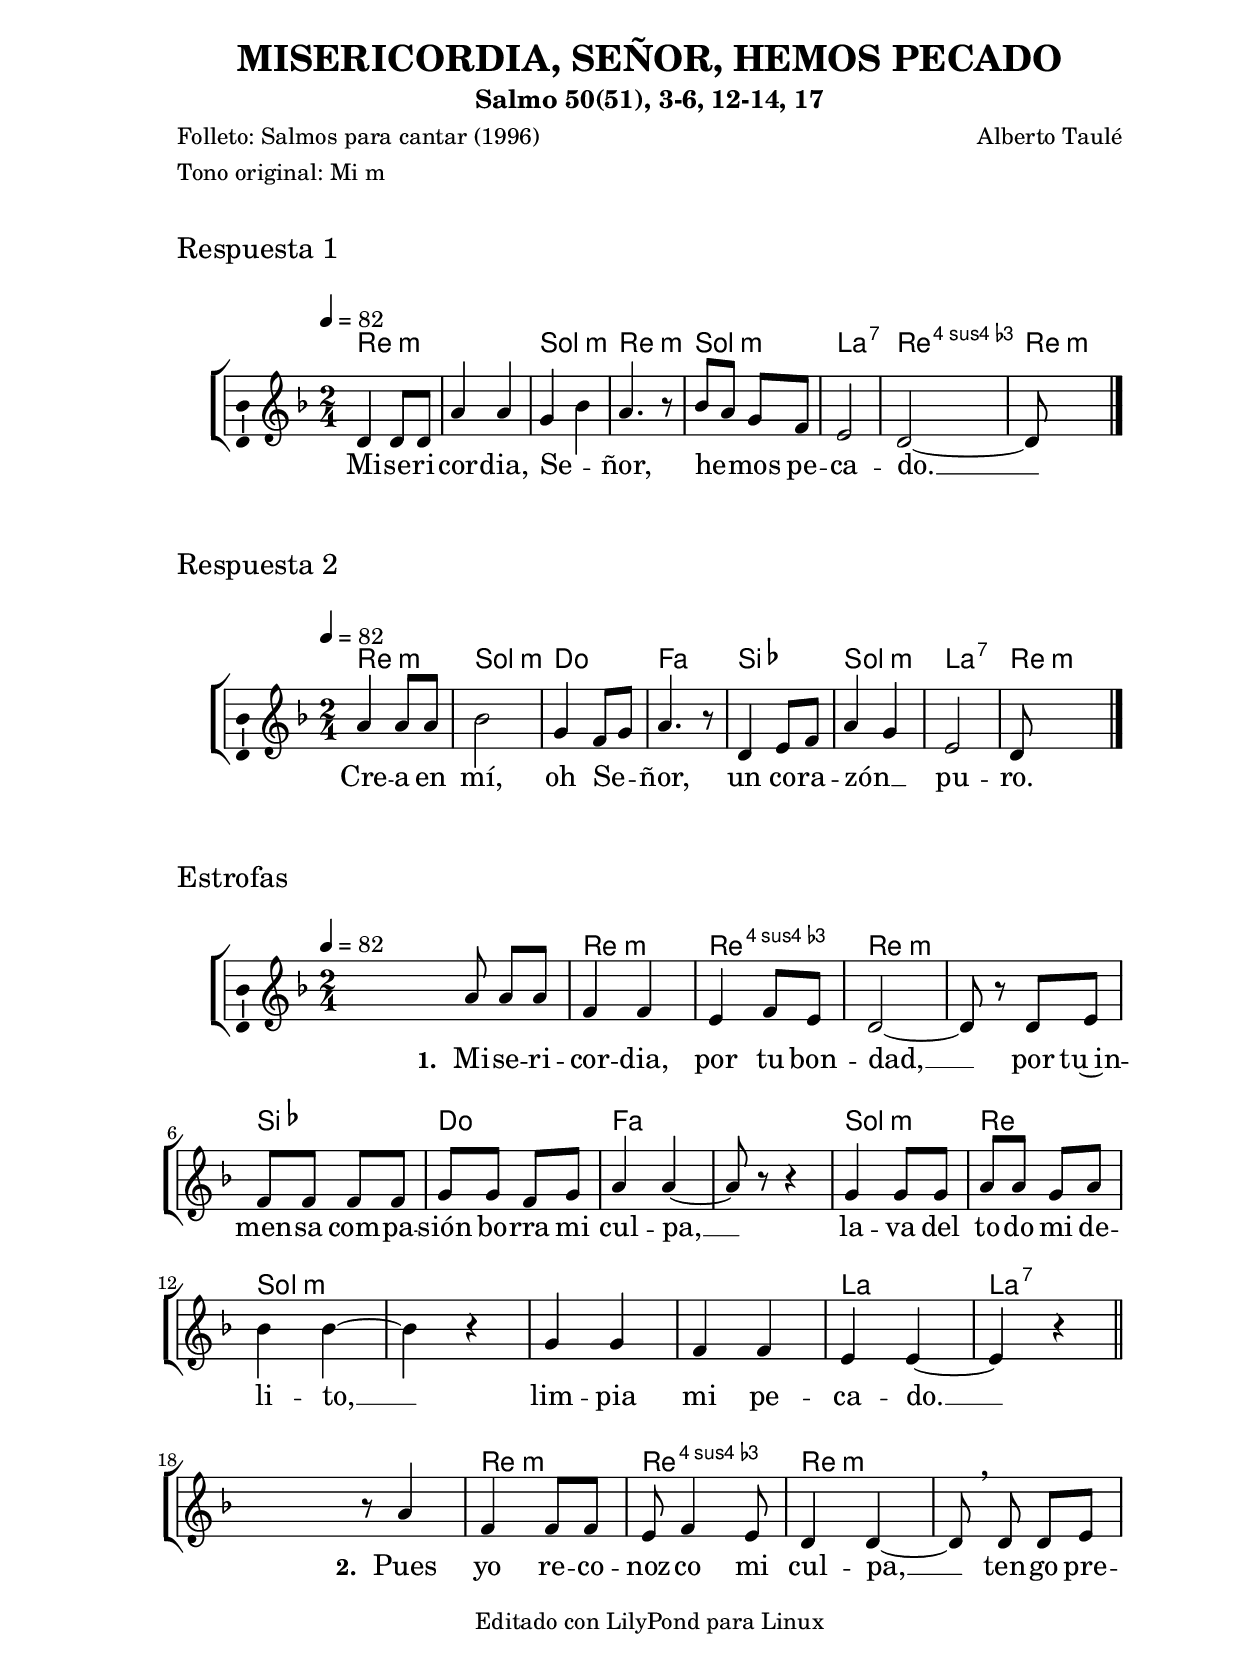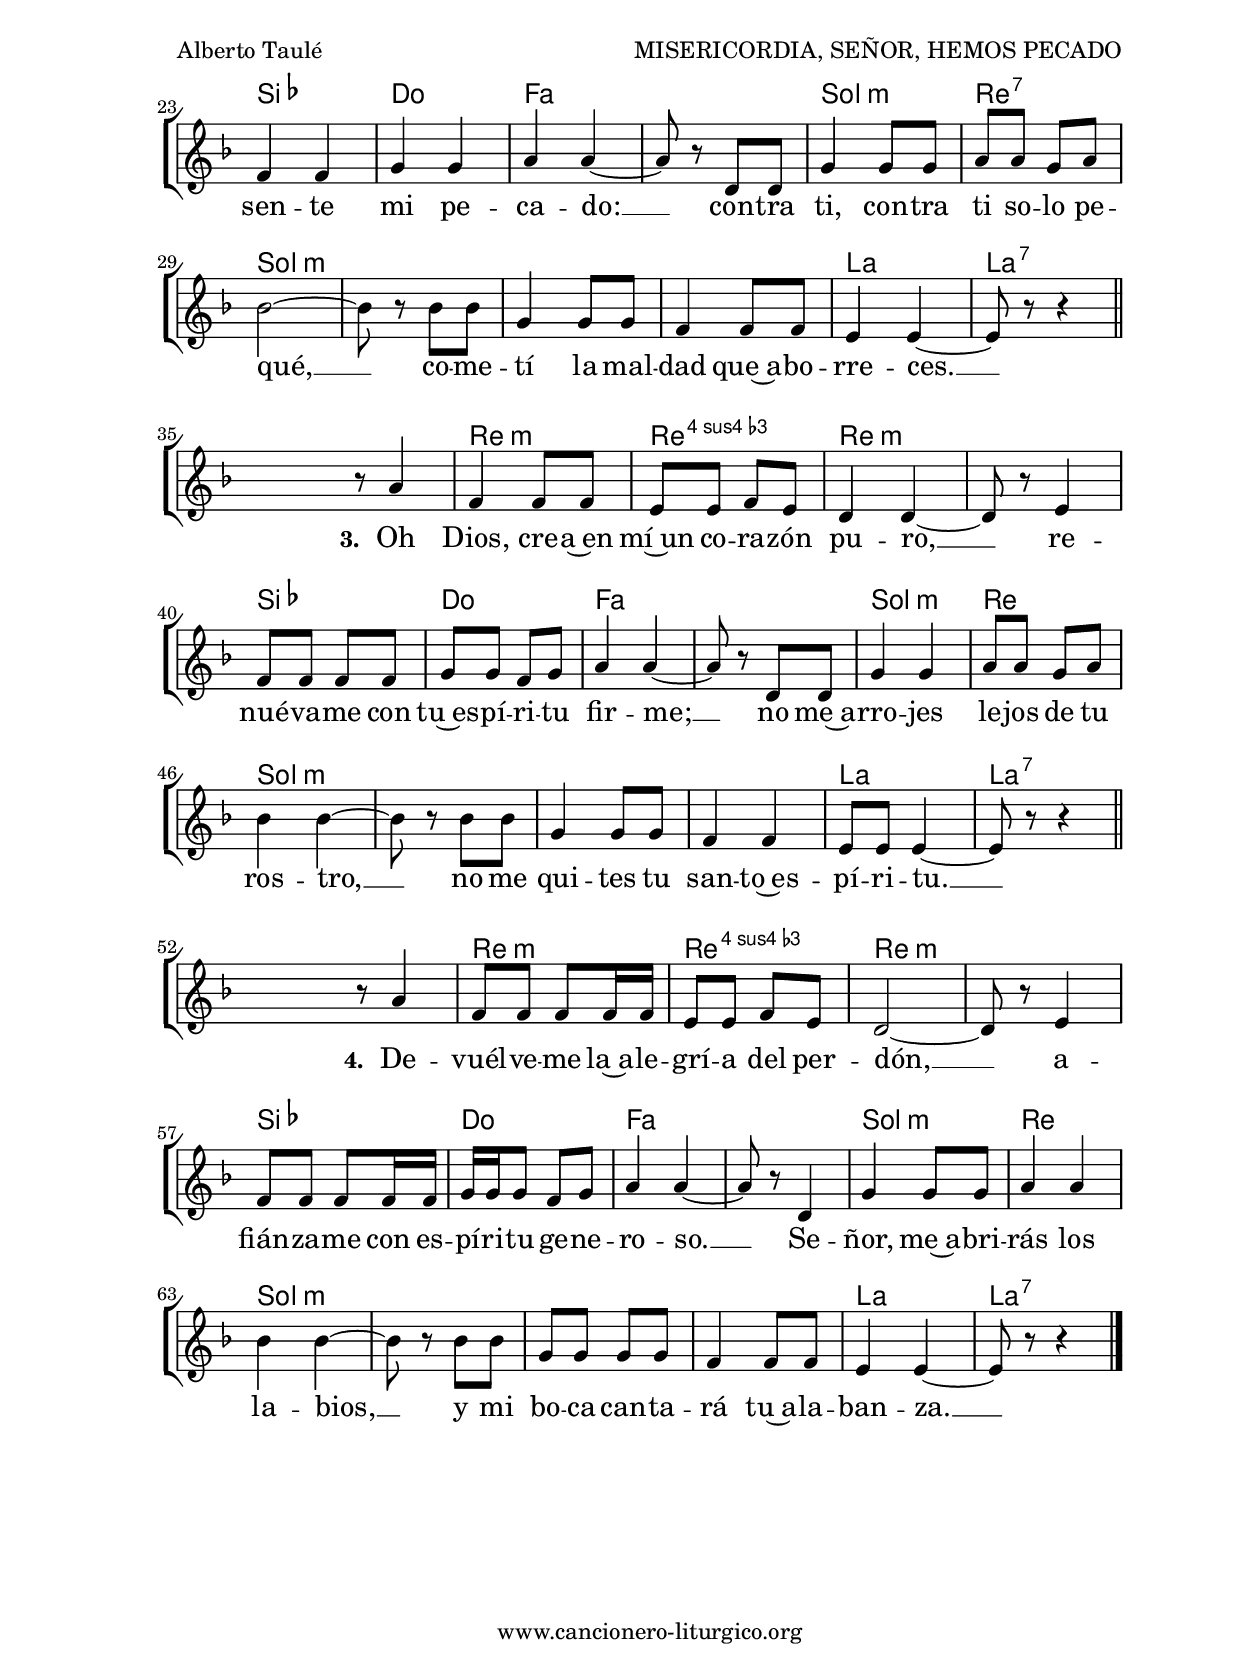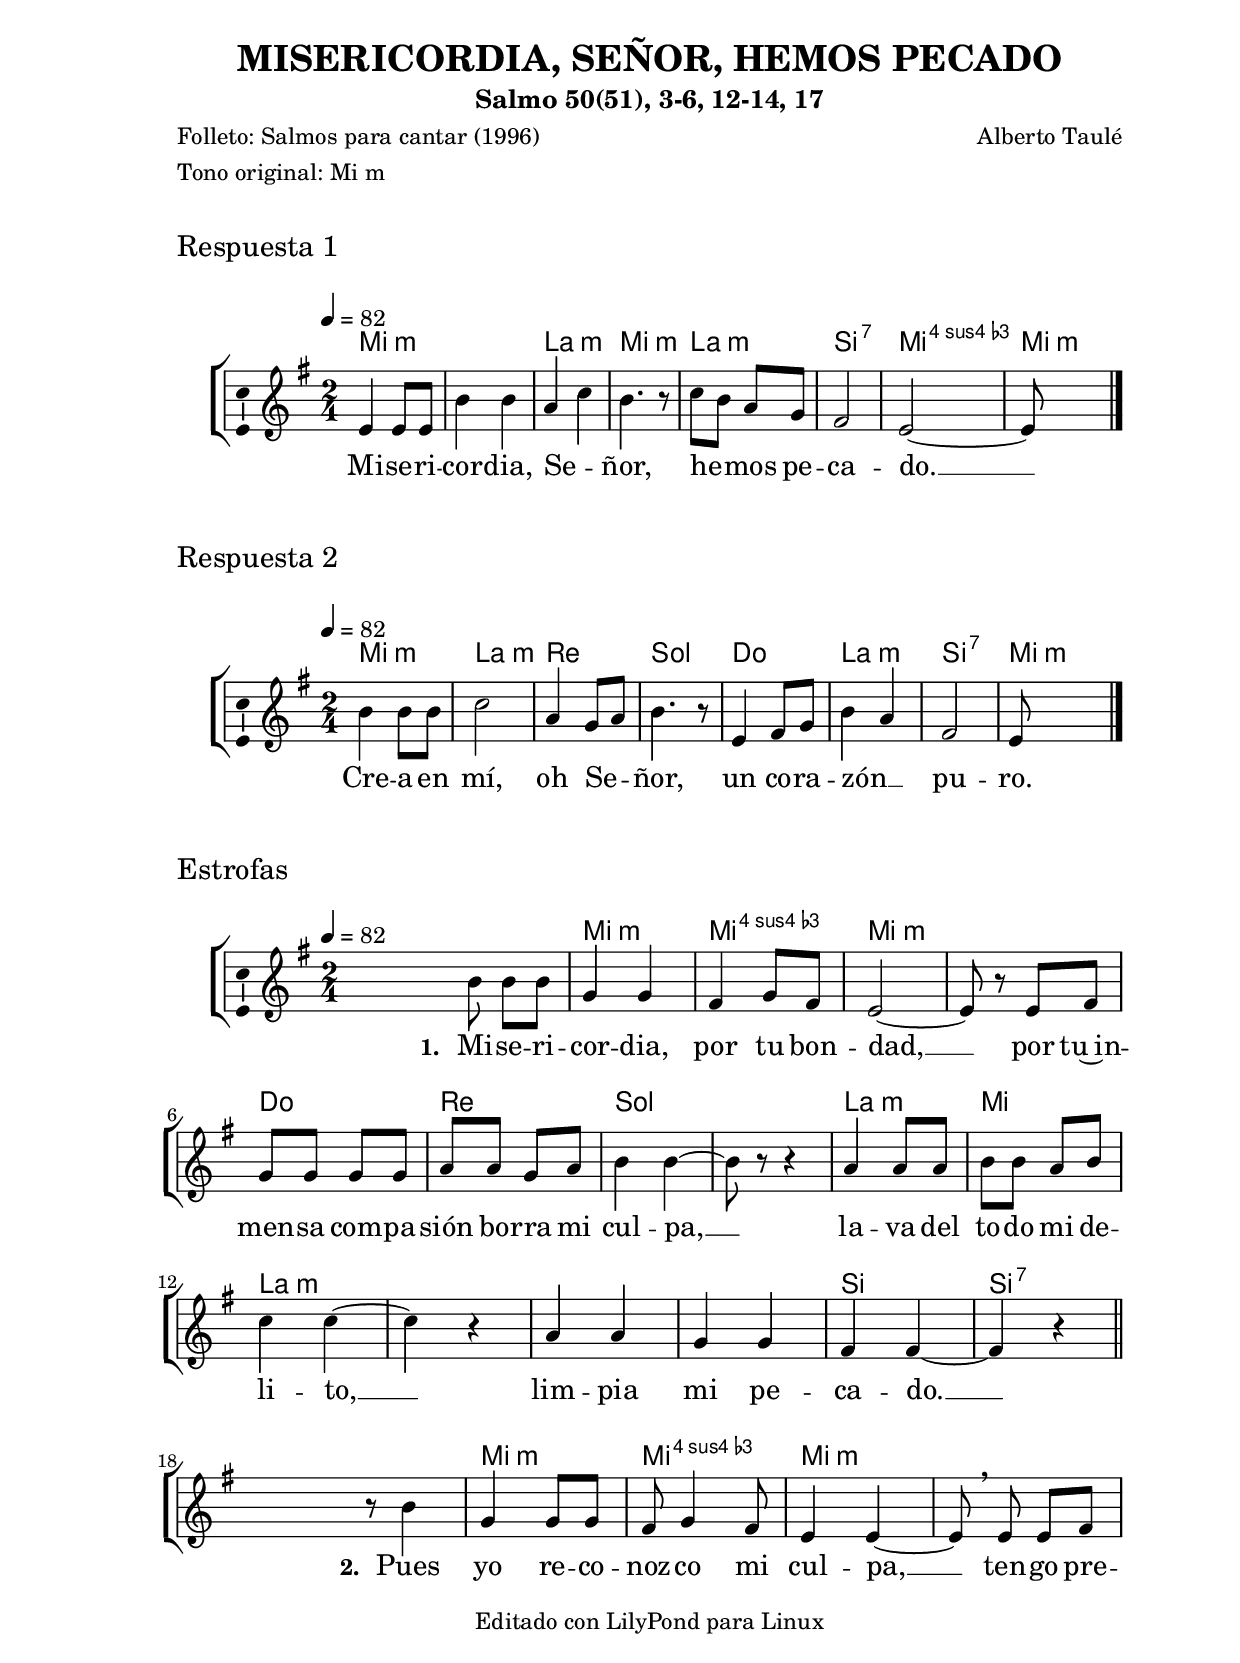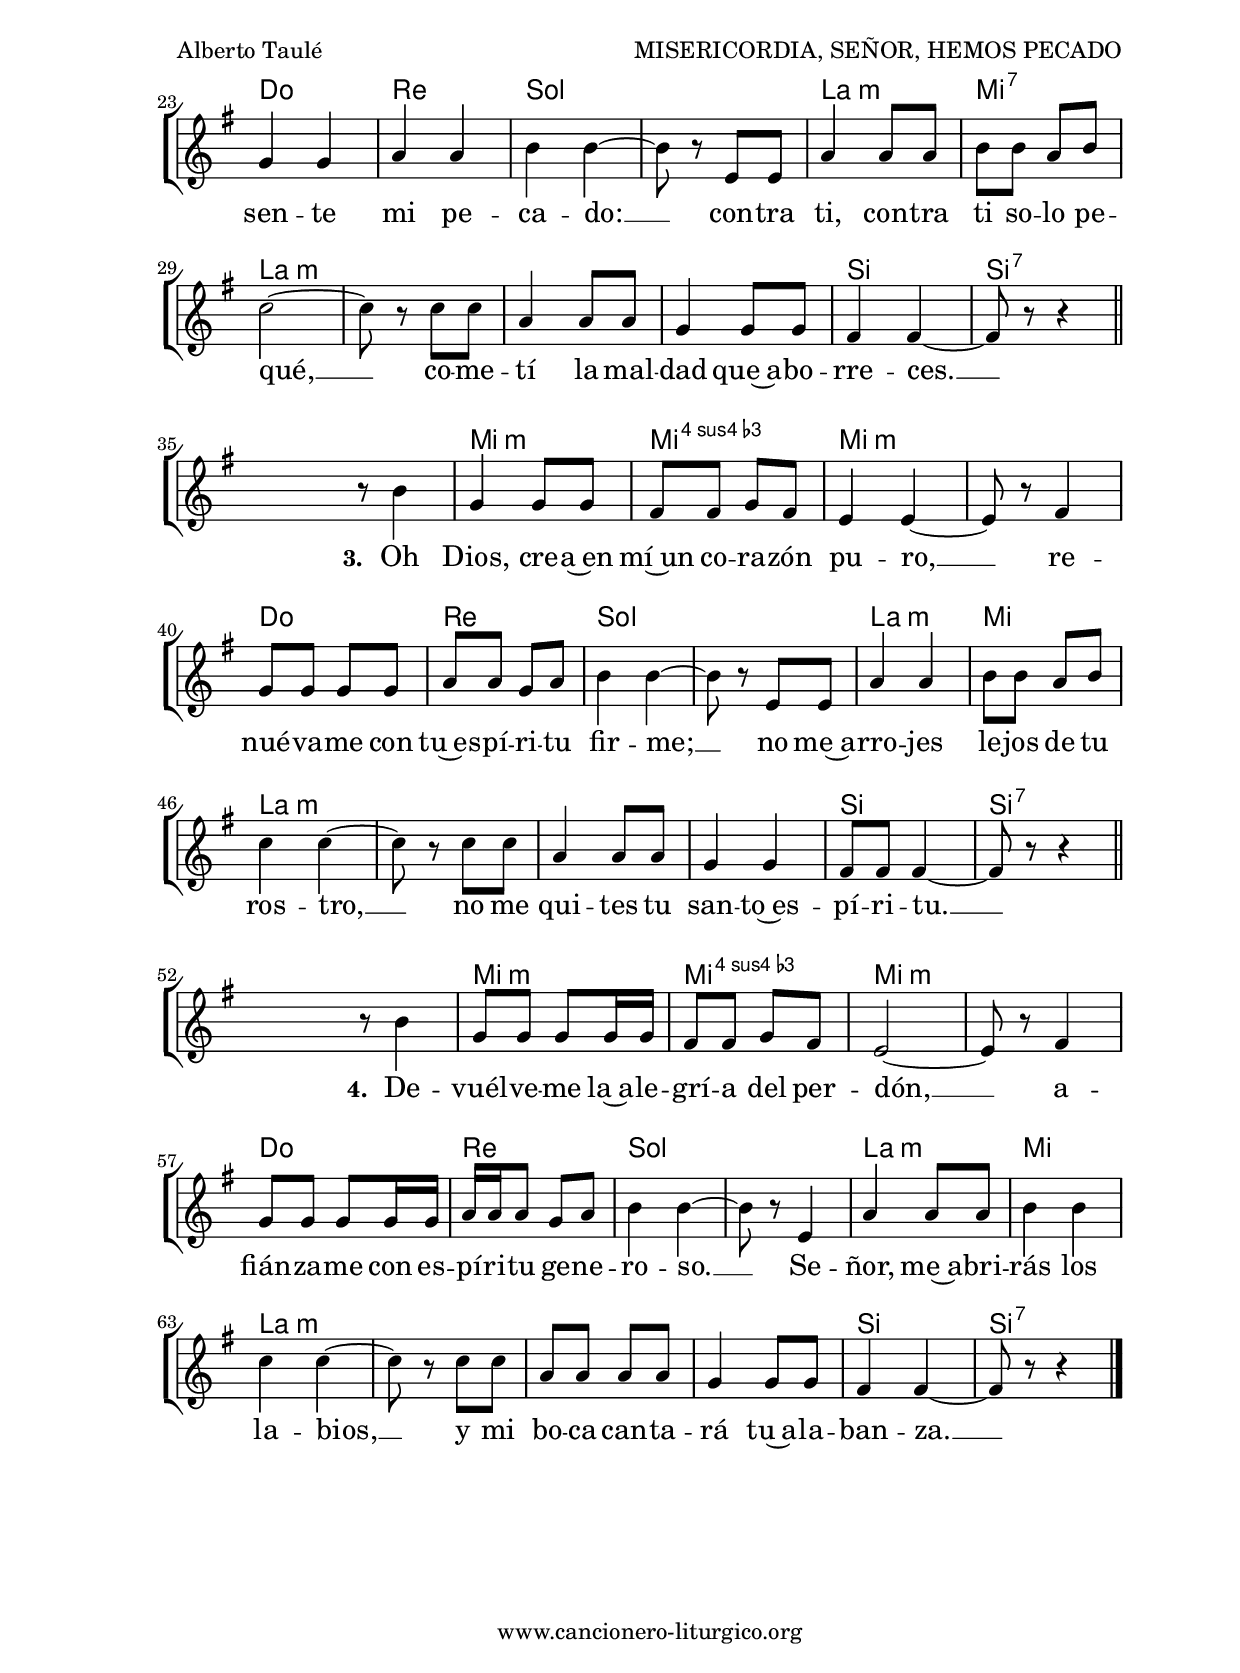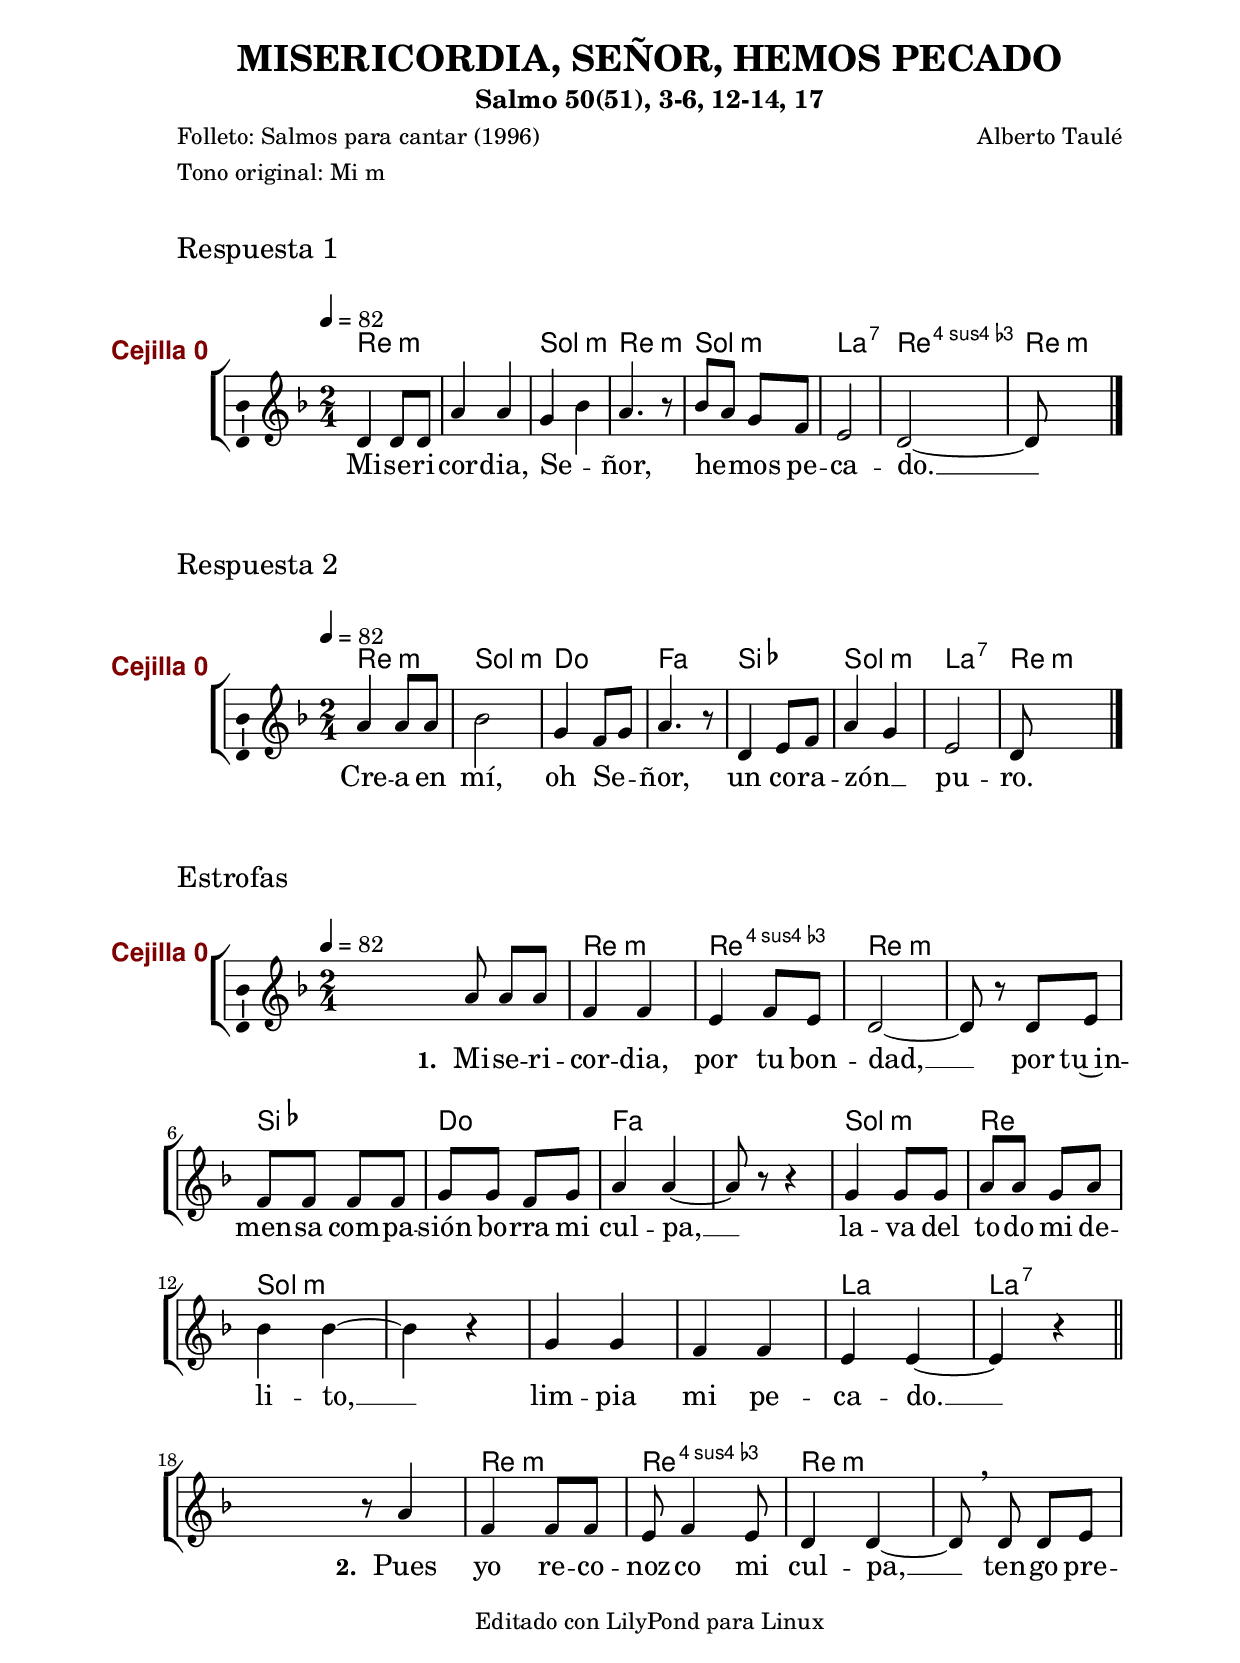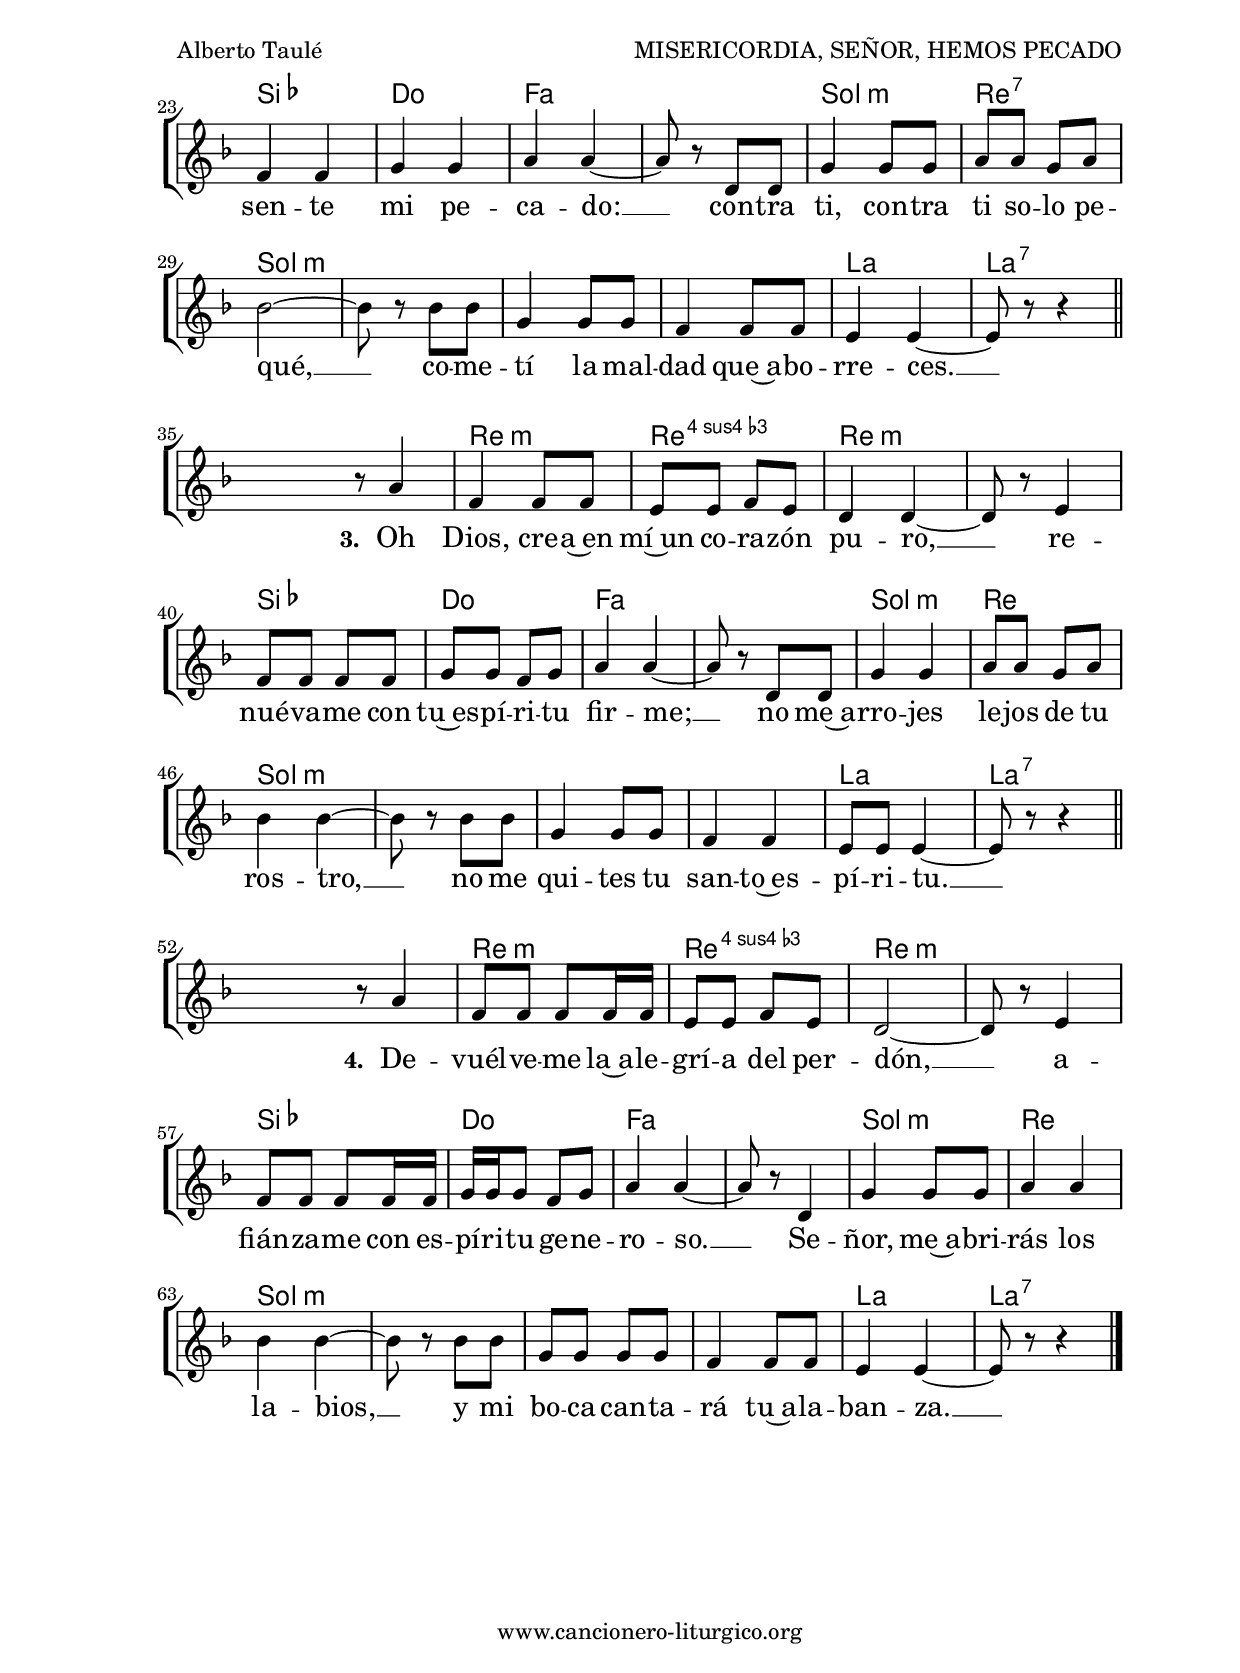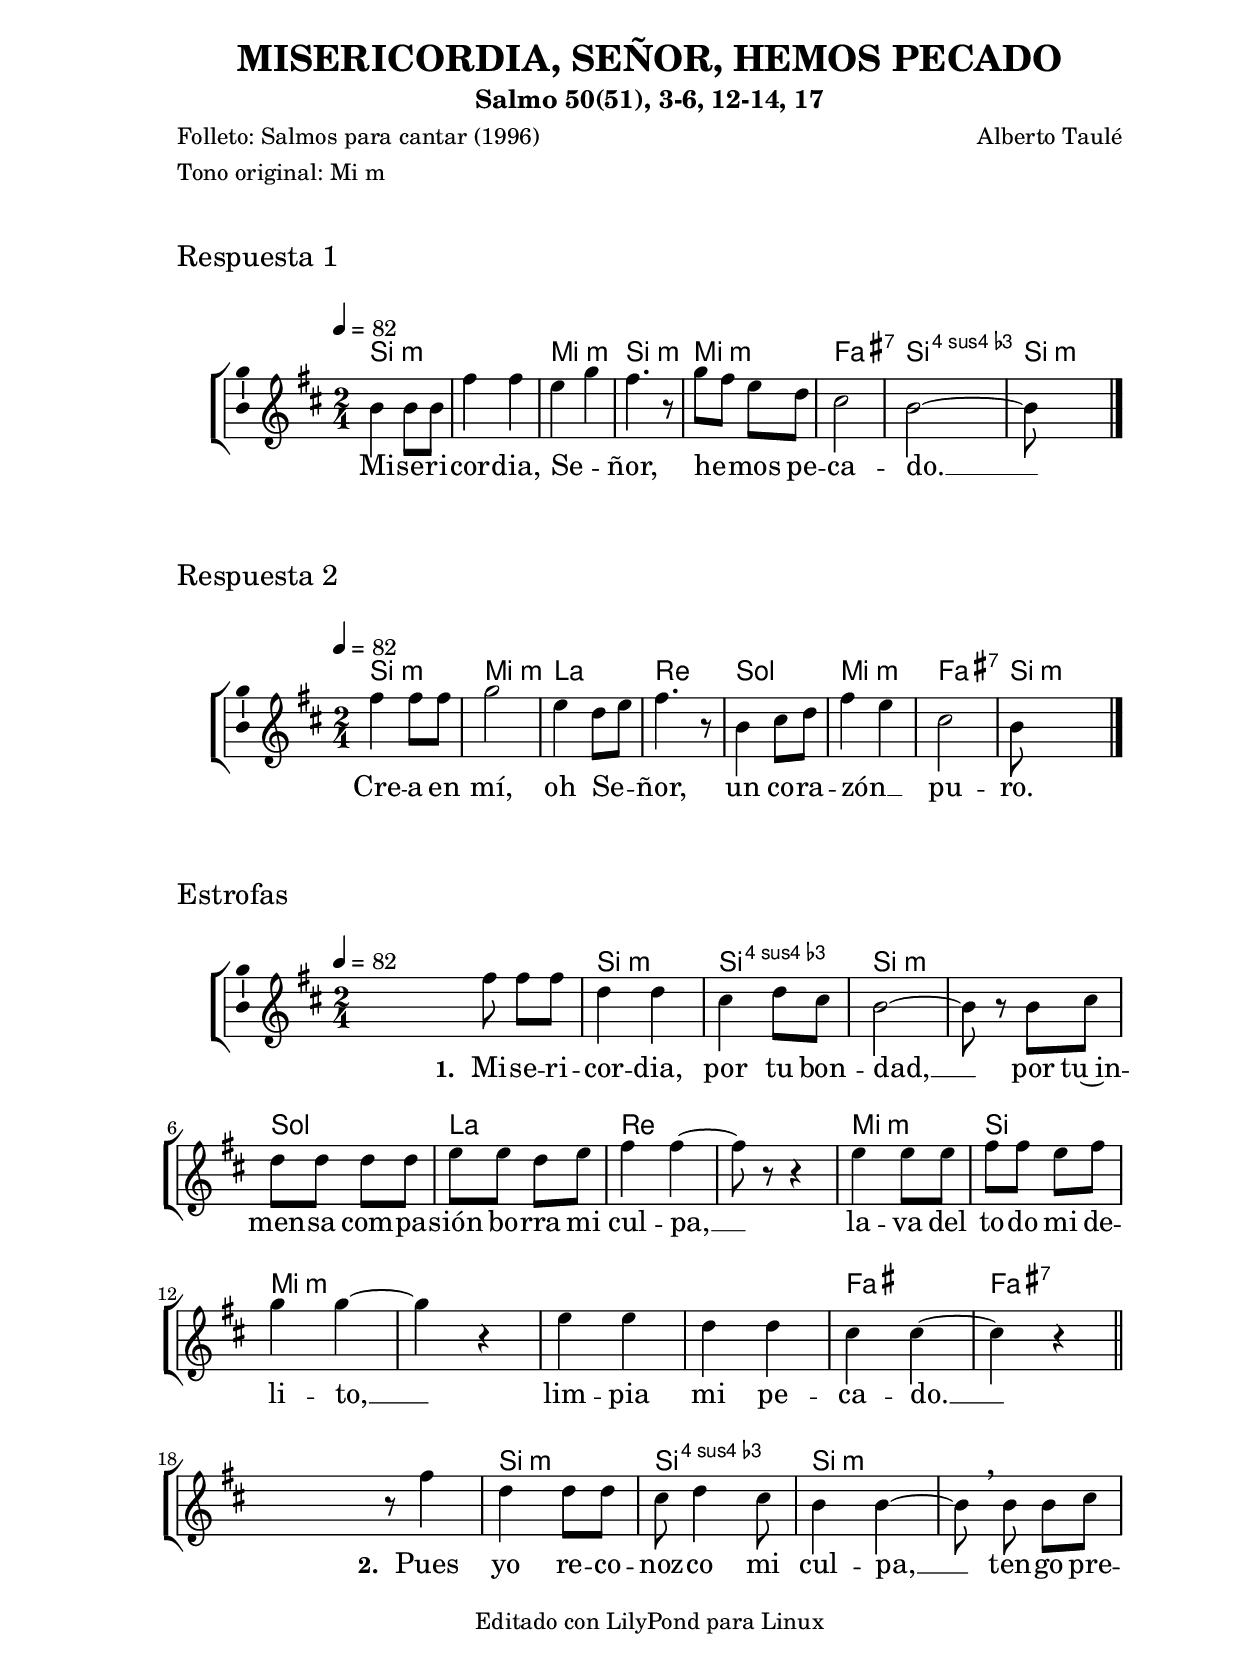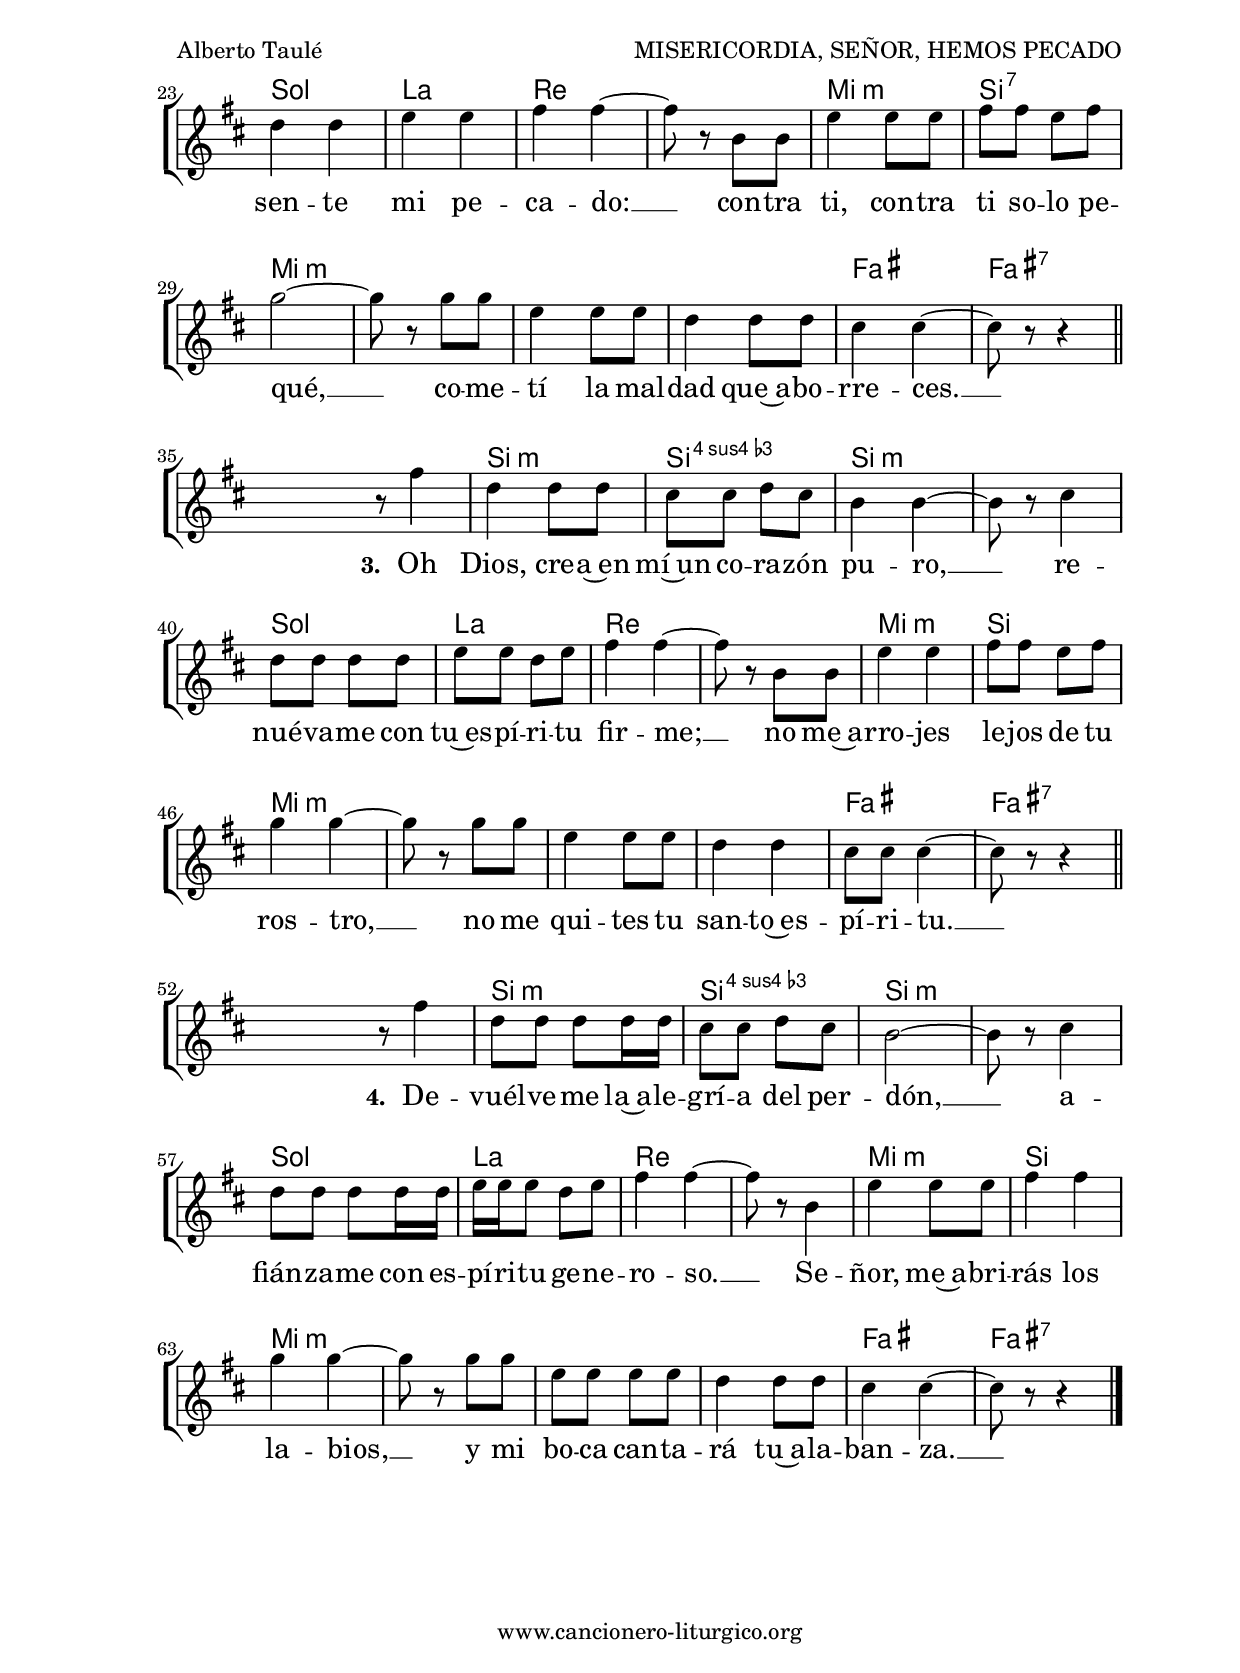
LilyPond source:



%versión de lilypond para la que se ha escrito esta partitura:
\version "2.16.0"

	%Tamaño papel
	#(set-default-paper-size "a4")
	%Tamaño partitura
	#(set-global-staff-size 20)
	%No responde al pulsar sobre una nota
	#(ly:set-option 'point-and-click #f)

%parámetros del encabezamiento:
\header {
	title = "MISERICORDIA, SEÑOR, HEMOS PECADO"
	subtitle = "Salmo 50(51), 3-6, 12-14, 17"
	composer = "Alberto Taulé"
	poet = "Folleto: Salmos para cantar (1996)"
	arranger = ""
	meter = "Tono original: Mi m"
	arranger = ""
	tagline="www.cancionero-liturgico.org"
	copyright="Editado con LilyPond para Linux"
	tiempo = ""
	usos = "Salmo"
	letra = ""
	}

%parámetros asociados al papel:
\paper  {
	oddHeaderMarkup = \markup {\fill-line { \on-the-fly #not-first-page \fromproperty #'header:title \on-the-fly #not-first-page \fromproperty #'header:composer }}
	evenHeaderMarkup = \markup {\fill-line { \fromproperty #'header:composer \fromproperty #'header:title }}
	#(set-paper-size "a4")
	print-page-number = ##f
	first-page-number = 1
	print-first-page-number = ##f
	head-separation = 3.0 \cm
	top-margin = 2.0 \cm
	bottom-margin = 0.5\cm
	left-margin = 3.0 \cm
	line-width = 16.0 \cm 
	indent = 8\mm
	interscoreline = 2.\mm
	between-system-space = 15\mm
%	para que las partituras no llenen la hoja:
	ragged-bottom = ##t
%	idem para la última hoja:
	ragged-last-bottom = ##f
%	para que las partituras llenen el ancho del papel:
	ragged-last = ##f
	after-title-space = 2.5 \cm
%page-count=2
%system-count=8

	%Flexible Vertical Spacing
	markup-system-spacing =
	#'((basic-distance . 5) (minimum-distance . 3) (padding . 3))
	score-markup-spacing =
	#'((basic-distance . 15) (minimum-distance . 10) (padding . 3))
%	score-system-spacing =
%	#'((basic-distance . 15) (minimum-distance . 10) (padding . 5))
	system-system-spacing =
	#'((basic-distance . 5) (minimum-distance . 3) (padding . 3))
	markup-markup-spacing =
	#'((basic-distance . 20) (minimum-distance . 15) (padding . 3))
	last-bottom-spacing =
	#'((basic-distance . 5) (minimum-distance . 5) (padding . 3))
%	top-system-spacing =
%	#'((basic-distance . 10) (minimum-distance . 5) (padding . 3))
%	top-markup-spacing =
%	#'((basic-distance . 15) (minimum-distance . 10) (padding . 3))

	}


%parámetros que afectan a toda la partitura:
global =  {
	%clave de sol (G):
	\clef G
	%armadura:
	\transpose e d
	\key e \minor
	\tempo 4=82
	\set Score.tempoHideNote = ##f
	}


%%%%%%%%%%%%%%%%%%%%%%%%%%%%%%%%%%%%%%%%%%%%%%%%%%%%%%%
%%%%%%%%%%%%%%%%%%%%%%%%%%%%%%%%%%%%%%%%%%%%%%%%%%%%%%%
%%%%%%%%%%%%%%%%%%%%%%%%%%%%%%%%%%%%%%%%%%%%%%%%%%%%%%%


acordesrespuno = {
	\italianChords
	\chordmode {
	\transpose e d
{

e2:m s a:m e:m a:m b:7 e:m4 e:m

}
}
}

melodiarespuno = 
	\transpose e d
{
	\relative c'{

\time 2/4

e4 e8 e
b'4 b
a4 c
b4. r8
c8 b a g
fis2
e2~
e8 s8 s4

\bar "|."
}
}


textorespuno = \lyricmode {

Mi -- se -- ri -- cor -- dia, Se -- _ ñor,
he -- _ mos pe -- ca -- do. __

	}

acordesrespunoStaff = \context ChordNames = acordesrespunoStaff <<
	\set chordChanges = ##t
	\acordesrespuno
	>>


%%%%%%%%%%%%%%%%%%%%%%%%%%%%%%%%%%% CEJILLA %%%%%%%%%%%%%%%%%%%%%%%%%%%%%%%%%%%
acordesrespunocejilla = {
%%%	\override ChordNames.ChordName #'font-size = #-1
%%%	\override ChordNames.ChordName #'font-series = #'bold
	\transpose c c {
		\acordesrespuno
		}
	}

acordesrespunocejillaStaff = \context ChordNames = acordesrespunocejillaStaff <<
	\set Staff.instrumentName = \markup \with-color #darkred \larger \bold \sans "Cejilla 0"
	\set chordChanges = ##t
	\acordesrespunocejilla
	>>
%%%%%%%%%%%%%%%%%%%%%%%%%%%%%%%%%%% CEJILLA %%%%%%%%%%%%%%%%%%%%%%%%%%%%%%%%%%%


vozrespunoStaff = \context Voice = vozrespunoStaff
\with {\consists "Ambitus_engraver"}
<<
%	\set Staff.instrumentName = ""
%	\set Staff.shortInstrumentName = ""
%	\set Staff.midiInstrument = #"clarinet"
%	\set Staff.midiInstrument = #"cello"
%	\set Staff.midiInstrument = #"flute"
	\set Staff.midiInstrument = #"electric guitar (jazz)"
%	\set Staff.midiInstrument = #"english horn"
%	\set Staff.midiInstrument = #"violin"
%	\set Staff.midiInstrument = #"glockenspiel"
	\set Staff.midiMinimumVolume = #0.7
	\set Staff.midiMaximumVolume = #0.9
	\global
	\melodiarespuno
	>>

textorespunoStaff = \context Lyrics = textorespunoStaff <<
	\lyricsto vozrespunoStaff \textorespuno
	>>


%%%%%%%%%%%%%%%%%%%%%%%%%%%%%%%%%%%%%%%%%%%%%%%%%%%%%%%
%%%%%%%%%%%%%%%%%%%%%%%%%%%%%%%%%%%%%%%%%%%%%%%%%%%%%%%
%%%%%%%%%%%%%%%%%%%%%%%%%%%%%%%%%%%%%%%%%%%%%%%%%%%%%%%


acordesrespdos = {
	\italianChords
	\chordmode {
	\transpose e d
{

e2:m a:m d g c a:m b:7 e:m

}
}
}

melodiarespdos = 
	\transpose e d
{
	\relative c''{

\time 2/4

b4 b8 b
c2
a4 g8 a
b4. r8
e,4 fis8 g
b4 a
fis2
e8 s8 s4

\bar "|."
}
}


textorespdos = \lyricmode {

Cre -- a en mí, oh Se -- _ ñor, un co -- ra -- zón __ _ pu -- ro.

	}

acordesrespdosStaff = \context ChordNames = acordesrespdosStaff <<
	\set chordChanges = ##t
	\acordesrespdos
	>>


%%%%%%%%%%%%%%%%%%%%%%%%%%%%%%%%%%% CEJILLA %%%%%%%%%%%%%%%%%%%%%%%%%%%%%%%%%%%
acordesrespdoscejilla = {
%%%	\override ChordNames.ChordName #'font-size = #-1
%%%	\override ChordNames.ChordName #'font-series = #'bold
	\transpose c c {
		\acordesrespdos
		}
	}

acordesrespdoscejillaStaff = \context ChordNames = acordesrespdoscejillaStaff <<
	\set Staff.instrumentName = \markup \with-color #darkred \larger \bold \sans "Cejilla 0"
	\set chordChanges = ##t
	\acordesrespdoscejilla
	>>
%%%%%%%%%%%%%%%%%%%%%%%%%%%%%%%%%%% CEJILLA %%%%%%%%%%%%%%%%%%%%%%%%%%%%%%%%%%%


vozrespdosStaff = \context Voice = vozrespdosStaff
\with {\consists "Ambitus_engraver"}
<<
%	\set Staff.instrumentName = ""
%	\set Staff.shortInstrumentName = ""
%	\set Staff.midiInstrument = #"clarinet"
%	\set Staff.midiInstrument = #"cello"
%	\set Staff.midiInstrument = #"flute"
	\set Staff.midiInstrument = #"electric guitar (jazz)"
%	\set Staff.midiInstrument = #"english horn"
%	\set Staff.midiInstrument = #"violin"
%	\set Staff.midiInstrument = #"glockenspiel"
	\set Staff.midiMinimumVolume = #0.7
	\set Staff.midiMaximumVolume = #0.9
	\global
	\melodiarespdos
	>>

textorespdosStaff = \context Lyrics = textorespdosStaff <<
	\lyricsto vozrespdosStaff \textorespdos
	>>


%%%%%%%%%%%%%%%%%%%%%%%%%%%%%%%%%%%%%%%%%%%%%%%%%%%%%%%
%%%%%%%%%%%%%%%%%%%%%%%%%%%%%%%%%%%%%%%%%%%%%%%%%%%%%%%
%%%%%%%%%%%%%%%%%%%%%%%%%%%%%%%%%%%%%%%%%%%%%%%%%%%%%%%


acordesrespest = {
	\italianChords
	\chordmode {
	\transpose e d
{

s2
e2:m e:m4 e:m s c d g s a:m e a:m s s s b b:7
s2
e2:m e:m4 e:m s c d g s a:m e:7 a:m s s s b b:7
s2
e2:m e:m4 e:m s c d g s a:m e a:m s s s b b:7
s2
e2:m e:m4 e:m s c d g s a:m e a:m s s s b b:7

}
}
}

melodiarespest = 
	\transpose e d
{
	\relative c''{

\time 2/4

s8 b8 b b
g4 g
fis4 g8 fis
e2~
e8 r8 e8 fis
g8 g g g
a8 a g a
b4 b~
b8 r8 r4
a4 a8 a
b8 b a b
c4 c~
c4 r4
a4 a
g4 g
fis4 fis~
fis4 r4

\bar "||"
\break

s8 r8 b4
g4 g8 g
fis8 g4 fis8
e4 e~
e8 \noBeam \breathe e8 e fis
g4 g
a4 a
b4 b~
b8 r8 e,8 e
a4 a8 a
b8 b a b
c2~
c8 r8 c8 c
a4 a8 a
g4 g8 g
fis4 fis~
fis8 r8 r4

\bar "||"
\break

s8 r8 b4
g4 g8 g
fis8 fis g fis
e4 e~
e8 r8 fis4
g8 g g g
a8 a g a
b4 b~
b8 r8 e,8 e
a4 a
b8 b a b
c4 c~
c8 r8 c8 c
a4 a8 a
g4 g
fis8 fis fis4~
fis8 r8 r4

\bar "||"
\break

s8 r8 b4
g8 g g g16 g
fis8 fis g fis
e2~
e8 r8 fis4
g8 g g g16 g
a16 a a8 g a
b4 b~
b8 r8 e,4
a4 a8 a
b4 b
c4 c~
c8 r8 c8 c
a8 a a a
g4 g8 g
fis4 fis~
fis8 r8 r4

\bar "|."
}
}


textorespest = \lyricmode {

\set stanza =#"1. " Mi -- se -- ri -- cor -- dia, por tu bon -- dad, __
por tu~in -- men -- sa com -- pa -- sión bo -- rra mi cul -- pa, __
la -- va del to -- do mi de -- li -- to, __
lim -- pia mi pe -- ca -- do. __

\set stanza =#"2. " Pues yo re -- co -- noz -- co mi cul -- pa, __
ten -- go pre -- sen -- te mi pe -- ca -- do: __
con -- tra ti, con -- tra ti so -- lo pe -- qué, __
co -- me -- tí la mal -- dad que~a -- bo -- rre -- ces. __

\set stanza =#"3. " Oh Dios, cre -- a~en mí~un co -- ra -- zón pu -- ro, __
re -- nué -- va -- me con tu~es -- pí -- ri -- tu fir -- me; __
no me~a -- rro -- jes le -- jos de tu ros -- tro, __
no me qui -- tes tu san -- to~es -- pí -- ri -- tu. __

\set stanza =#"4. " De -- vuél -- ve -- me la~a -- le -- grí -- a del per -- dón, __
a -- fián -- za -- me con es -- pí -- ri -- tu ge -- ne -- ro -- so. __
Se -- ñor, me~a -- bri -- rás los la -- bios, __
y mi bo -- ca can -- ta -- rá tu~a -- la -- ban -- za. __

	}

acordesrespestStaff = \context ChordNames = acordesrespestStaff <<
	\set chordChanges = ##t
	\acordesrespest
	>>


%%%%%%%%%%%%%%%%%%%%%%%%%%%%%%%%%%% CEJILLA %%%%%%%%%%%%%%%%%%%%%%%%%%%%%%%%%%%
acordesrespestcejilla = {
%%%	\override ChordNames.ChordName #'font-size = #-1
%%%	\override ChordNames.ChordName #'font-series = #'bold
	\transpose c c {
		\acordesrespest
		}
	}

acordesrespestcejillaStaff = \context ChordNames = acordesrespestcejillaStaff <<
	\set Staff.instrumentName = \markup \with-color #darkred \larger \bold \sans "Cejilla 0"
	\set chordChanges = ##t
	\acordesrespestcejilla
	>>
%%%%%%%%%%%%%%%%%%%%%%%%%%%%%%%%%%% CEJILLA %%%%%%%%%%%%%%%%%%%%%%%%%%%%%%%%%%%


vozrespestStaff = \context Voice = vozrespestStaff
\with {\consists "Ambitus_engraver"}
<<
%	\set Staff.instrumentName = ""
%	\set Staff.shortInstrumentName = ""
%	\set Staff.midiInstrument = #"clarinet"
%	\set Staff.midiInstrument = #"cello"
%	\set Staff.midiInstrument = #"flute"
	\set Staff.midiInstrument = #"electric guitar (jazz)"
%	\set Staff.midiInstrument = #"english horn"
%	\set Staff.midiInstrument = #"violin"
%	\set Staff.midiInstrument = #"glockenspiel"
	\set Staff.midiMinimumVolume = #0.7
	\set Staff.midiMaximumVolume = #0.9
	\global
	\melodiarespest
	>>

textorespestStaff = \context Lyrics = textorespestStaff <<
	\lyricsto vozrespestStaff \textorespest
	>>


%%%%%%%%%%%%%%%%%%%%%%%%%%%%%%%%%%%%%%%%%%%%%%%%%%%%%%%
%%%%%%%%%%%%%%%%%%%%%%%%%%%%%%%%%%%%%%%%%%%%%%%%%%%%%%%
%%%%%%%%%%%%%%%%%%%%%%%%%%%%%%%%%%%%%%%%%%%%%%%%%%%%%%%


\book {
	\score {
		\context ChoirStaff {
			\override StaffGroup.SystemStartBracket #'collapse-height = #1
			\override Score.SystemStartBar #'collapse-height = #1
			<<
			\acordesrespunoStaff
			\vozrespunoStaff
			\textorespunoStaff
			>>
			}
		\layout {
	    		\context {
				\Lyrics
				\override LyricText #'font-size = #2
				}
	   		 \context {
				\Score
				\override StaffSymbol #'staff-space = #(magstep +3)
				}
			}
		\header{piece=\markup{\fontsize #2 "Respuesta 1"}}
		}
	\score {
		\context ChoirStaff {
			\override StaffGroup.SystemStartBracket #'collapse-height = #1
			\override Score.SystemStartBar #'collapse-height = #1
			<<
			\acordesrespdosStaff
			\vozrespdosStaff
			\textorespdosStaff
			>>
			}
		\layout {
	    		\context {
				\Lyrics
				\override LyricText #'font-size = #2
				}
	   		 \context {
				\Score
				\override StaffSymbol #'staff-space = #(magstep +3)
				}
			}
		\header{piece=\markup{\fontsize #2 "Respuesta 2"}}
		}
	\score {
		\context ChoirStaff {
			\override StaffGroup.SystemStartBracket #'collapse-height = #1
			\override Score.SystemStartBar #'collapse-height = #1
			<<
			\acordesrespestStaff
			\vozrespestStaff
			\textorespestStaff
			>>
			}
		\layout {
system-count=12
	    		\context {
				\Lyrics
				\override LyricText #'font-size = #2
				}
	   		 \context {
				\Score
				\override StaffSymbol #'staff-space = #(magstep +3)
				}
			}
		\header{piece=\markup{\fontsize #2 "Estrofas"}}
		}
	\score {
		\unfoldRepeats
		\context ChoirStaff {
			<<
			\acordesrespunoStaff
			\vozrespunoStaff
			>>
			<<
			\acordesrespdosStaff
			\vozrespdosStaff
			>>
			<<
			\acordesrespestStaff
			\vozrespestStaff
			>>
			}
		\midi {
	  		\context {
	  			\Score
				tempoWholesPerMinute = #(ly:make-moment 70 4)
				}
			}
		}
	}


%Partitura para guitarra
#(define output-suffix "G")
\book {
	\score {
		\context ChoirStaff {
			\override StaffGroup.SystemStartBracket #'collapse-height = #1
			\override Score.SystemStartBar #'collapse-height = #1
			<<
			\acordesrespunocejillaStaff
			\vozrespunoStaff
			\textorespunoStaff
			>>
			}
		\layout {
%%%%%%%%%%%%%%%%%%%%%%%%%%%%%%%%%%% CEJILLA %%%%%%%%%%%%%%%%%%%%%%%%%%%%%%%%%%%
			\context {
				\ChordNames \consists Instrument_name_engraver
				}
%%%%%%%%%%%%%%%%%%%%%%%%%%%%%%%%%%% CEJILLA %%%%%%%%%%%%%%%%%%%%%%%%%%%%%%%%%%%
	    		\context {
				\Lyrics
				\override LyricText #'font-size = #2
				}
	   		 \context {
				\Score
				\override StaffSymbol #'staff-space = #(magstep +3)
				}
			}
		\header{piece=\markup{\fontsize #2 "Respuesta 1"}}
		}
	\score {
		\context ChoirStaff {
			\override StaffGroup.SystemStartBracket #'collapse-height = #1
			\override Score.SystemStartBar #'collapse-height = #1
			<<
			\acordesrespdoscejillaStaff
			\vozrespdosStaff
			\textorespdosStaff
			>>
			}
		\layout {
%%%%%%%%%%%%%%%%%%%%%%%%%%%%%%%%%%% CEJILLA %%%%%%%%%%%%%%%%%%%%%%%%%%%%%%%%%%%
			\context {
				\ChordNames \consists Instrument_name_engraver
				}
%%%%%%%%%%%%%%%%%%%%%%%%%%%%%%%%%%% CEJILLA %%%%%%%%%%%%%%%%%%%%%%%%%%%%%%%%%%%
	    		\context {
				\Lyrics
				\override LyricText #'font-size = #2
				}
	   		 \context {
				\Score
				\override StaffSymbol #'staff-space = #(magstep +3)
				}
			}
		\header{piece=\markup{\fontsize #2 "Respuesta 2"}}
		}
	\score {
		\context ChoirStaff {
			\override StaffGroup.SystemStartBracket #'collapse-height = #1
			\override Score.SystemStartBar #'collapse-height = #1
			<<
			\acordesrespestcejillaStaff
			\vozrespestStaff
			\textorespestStaff
			>>
			}
		\layout {
system-count=12
%%%%%%%%%%%%%%%%%%%%%%%%%%%%%%%%%%% CEJILLA %%%%%%%%%%%%%%%%%%%%%%%%%%%%%%%%%%%
			\context {
				\ChordNames \consists Instrument_name_engraver
				}
%%%%%%%%%%%%%%%%%%%%%%%%%%%%%%%%%%% CEJILLA %%%%%%%%%%%%%%%%%%%%%%%%%%%%%%%%%%%
	    		\context {
				\Lyrics
				\override LyricText #'font-size = #2
				}
	   		 \context {
				\Score
				\override StaffSymbol #'staff-space = #(magstep +3)
				}
			}
		\header{piece=\markup{\fontsize #2 "Estrofas"}}
		}
	}


#(define output-suffix "C")
\book {
	\score {
		\context ChoirStaff {
			\override StaffGroup.SystemStartBracket #'collapse-height = #1
			\override Score.SystemStartBar #'collapse-height = #1
\transpose c d
			<<
			\acordesrespunoStaff
			\vozrespunoStaff
			\textorespunoStaff
			>>
			}
		\layout {
	    		\context {
				\Lyrics
				\override LyricText #'font-size = #2
				}
	   		 \context {
				\Score
				\override StaffSymbol #'staff-space = #(magstep +3)
				}
			}
		\header{piece=\markup{\fontsize #2 "Respuesta 1"}}
		}
	\score {
		\context ChoirStaff {
			\override StaffGroup.SystemStartBracket #'collapse-height = #1
			\override Score.SystemStartBar #'collapse-height = #1
\transpose c d
			<<
			\acordesrespdosStaff
			\vozrespdosStaff
			\textorespdosStaff
			>>
			}
		\layout {
	    		\context {
				\Lyrics
				\override LyricText #'font-size = #2
				}
	   		 \context {
				\Score
				\override StaffSymbol #'staff-space = #(magstep +3)
				}
			}
		\header{piece=\markup{\fontsize #2 "Respuesta 2"}}
		}
	\score {
		\context ChoirStaff {
			\override StaffGroup.SystemStartBracket #'collapse-height = #1
			\override Score.SystemStartBar #'collapse-height = #1
\transpose c d
			<<
			\acordesrespestStaff
			\vozrespestStaff
			\textorespestStaff
			>>
			}
		\layout {
system-count=12
	    		\context {
				\Lyrics
				\override LyricText #'font-size = #2
				}
	   		 \context {
				\Score
				\override StaffSymbol #'staff-space = #(magstep +3)
				}
			}
		\header{piece=\markup{\fontsize #2 "Estrofas"}}
		}
	}


#(define output-suffix "S")
\book {
	\score {
		\context ChoirStaff {
			\override StaffGroup.SystemStartBracket #'collapse-height = #1
			\override Score.SystemStartBar #'collapse-height = #1
\transpose c a
			<<
			\acordesrespunoStaff
			\vozrespunoStaff
			\textorespunoStaff
			>>
			}
		\layout {
	    		\context {
				\Lyrics
				\override LyricText #'font-size = #2
				}
	   		 \context {
				\Score
				\override StaffSymbol #'staff-space = #(magstep +3)
				}
			}
		\header{piece=\markup{\fontsize #2 "Respuesta 1"}}
		}
	\score {
		\context ChoirStaff {
			\override StaffGroup.SystemStartBracket #'collapse-height = #1
			\override Score.SystemStartBar #'collapse-height = #1
\transpose c a
			<<
			\acordesrespdosStaff
			\vozrespdosStaff
			\textorespdosStaff
			>>
			}
		\layout {
	    		\context {
				\Lyrics
				\override LyricText #'font-size = #2
				}
	   		 \context {
				\Score
				\override StaffSymbol #'staff-space = #(magstep +3)
				}
			}
		\header{piece=\markup{\fontsize #2 "Respuesta 2"}}
		}
	\score {
		\context ChoirStaff {
			\override StaffGroup.SystemStartBracket #'collapse-height = #1
			\override Score.SystemStartBar #'collapse-height = #1
\transpose c a
			<<
			\acordesrespestStaff
			\vozrespestStaff
			\textorespestStaff
			>>
			}
		\layout {
system-count=12
	    		\context {
				\Lyrics
				\override LyricText #'font-size = #2
				}
	   		 \context {
				\Score
				\override StaffSymbol #'staff-space = #(magstep +3)
				}
			}
		\header{piece=\markup{\fontsize #2 "Estrofas"}}
		}
	}



